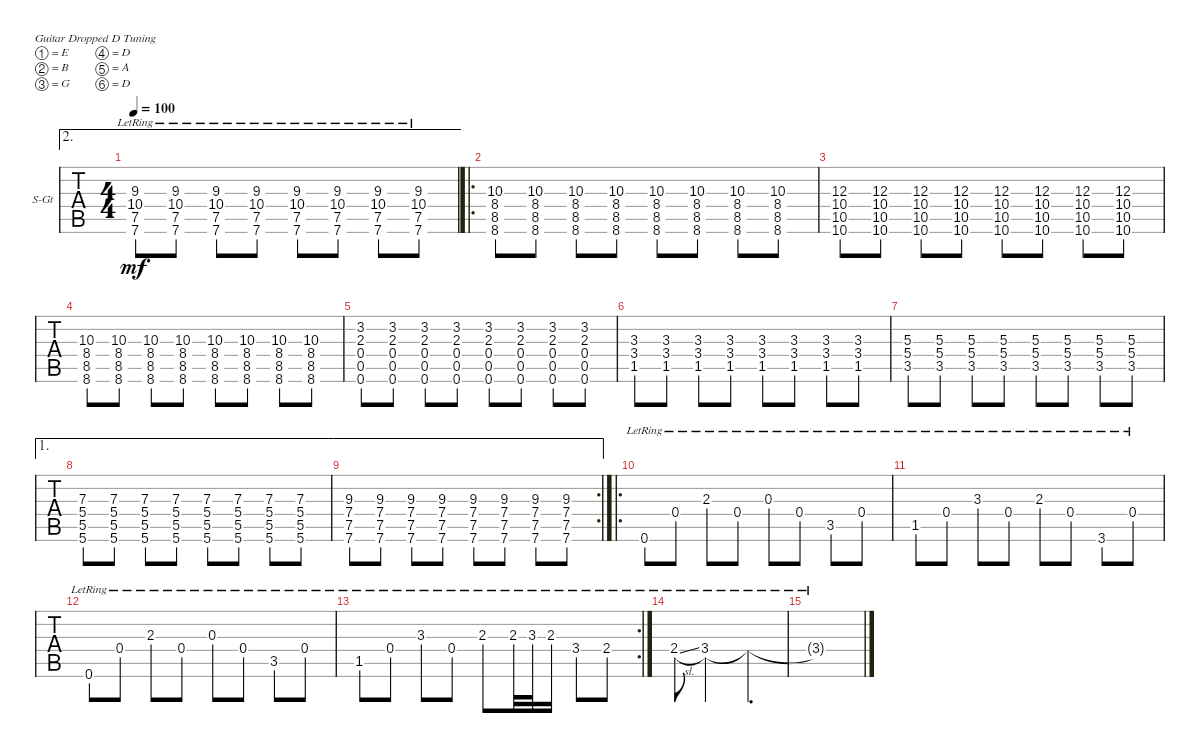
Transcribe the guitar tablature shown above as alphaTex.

\defaultSystemsLayout 4
\bracketExtendMode groupsimilarinstruments
\firstSystemTrackNameOrientation horizontal
\otherSystemsTrackNameOrientation horizontal
\track ("Steel Guitar" "S-Gt") {instrument acousticguitarsteel}
\staff {tabs}
\tuning (E4 B3 G3 D3 A2 D2)
\ae 2
\ts (4 4)
\tempo 100
\clef g2
\ks c
(7.6{lr} 7.5{lr} 10.4{lr} 9.3{lr}).8{dy mf} (7.6{lr} 7.5{lr} 10.4{lr} 9.3{lr}).8 (7.6{lr} 7.5{lr} 10.4{lr} 9.3{lr}).8 (7.6{lr} 7.5{lr} 10.4{lr} 9.3{lr}).8 (7.6{lr} 7.5{lr} 10.4{lr} 9.3{lr}).8 (7.6{lr} 7.5{lr} 10.4{lr} 9.3{lr}).8 (7.6{lr} 7.5{lr} 10.4{lr} 9.3{lr}).8 (7.6{lr} 7.5{lr} 10.4{lr} 9.3{lr}).8 |
\ro
(8.6 8.5 8.4 10.3).8 (8.6 8.5 8.4 10.3).8 (8.6 8.5 8.4 10.3).8 (8.6 8.5 8.4 10.3).8 (8.6 8.5 8.4 10.3).8 (8.6 8.5 8.4 10.3).8 (8.6 8.5 8.4 10.3).8 (8.6 8.5 8.4 10.3).8 |
(10.6 10.5 10.4 12.3).8 (10.6 10.5 10.4 12.3).8 (10.6 10.5 10.4 12.3).8 (10.6 10.5 10.4 12.3).8 (10.6 10.5 10.4 12.3).8 (10.6 10.5 10.4 12.3).8 (10.6 10.5 10.4 12.3).8 (10.6 10.5 10.4 12.3).8 |
(8.6 8.5 8.4 10.3).8 (8.6 8.5 8.4 10.3).8 (8.6 8.5 8.4 10.3).8 (8.6 8.5 8.4 10.3).8 (8.6 8.5 8.4 10.3).8 (8.6 8.5 8.4 10.3).8 (8.6 8.5 8.4 10.3).8 (8.6 8.5 8.4 10.3).8 |
(0.6 0.5 0.4 2.3 3.2).8 (0.6 0.5 0.4 2.3 3.2).8 (0.6 0.5 0.4 2.3 3.2).8 (0.6 0.5 0.4 2.3 3.2).8 (0.6 0.5 0.4 2.3 3.2).8 (0.6 0.5 0.4 2.3 3.2).8 (0.6 0.5 0.4 2.3 3.2).8 (0.6 0.5 0.4 2.3 3.2).8 |
(1.5 3.4 3.3).8 (1.5 3.4 3.3).8 (1.5 3.4 3.3).8 (1.5 3.4 3.3).8 (1.5 3.4 3.3).8 (1.5 3.4 3.3).8 (1.5 3.4 3.3).8 (1.5 3.4 3.3).8 |
(3.5 5.4 5.3).8 (3.5 5.4 5.3).8 (3.5 5.4 5.3).8 (3.5 5.4 5.3).8 (3.5 5.4 5.3).8 (3.5 5.4 5.3).8 (3.5 5.4 5.3).8 (3.5 5.4 5.3).8 |
\ae 1
(5.6 5.5 5.4 7.3).8 (5.6 5.5 5.4 7.3).8 (5.6 5.5 5.4 7.3).8 (5.6 5.5 5.4 7.3).8 (5.6 5.5 5.4 7.3).8 (5.6 5.5 5.4 7.3).8 (5.6 5.5 5.4 7.3).8 (5.6 5.5 5.4 7.3).8 |
\ae 1
\rc 2
(7.6 7.5 7.4 9.3).8 (7.6 7.5 7.4 9.3).8 (7.6 7.5 7.4 9.3).8 (7.6 7.5 7.4 9.3).8 (7.6 7.5 7.4 9.3).8 (7.6 7.5 7.4 9.3).8 (7.6 7.5 7.4 9.3).8 (7.6 7.5 7.4 9.3).8 |
\ro
0.6{lr}.8 0.4{lr}.8 2.3{lr}.8 0.4{lr}.8 0.3{lr}.8 0.4{lr}.8 3.5{lr}.8 0.4{lr}.8 |
1.5{lr}.8 0.4{lr}.8 3.3{lr}.8 0.4{lr}.8 2.3{lr}.8 0.4{lr}.8 3.6{lr}.8 0.4{lr}.8 |
0.6{lr}.8 0.4{lr}.8 2.3{lr}.8 0.4{lr}.8 0.3{lr}.8 0.4{lr}.8 3.5{lr}.8 0.4{lr}.8 |
\rc 2
1.5{lr}.8 0.4{lr}.8 3.3{lr}.8 0.4{lr}.8 2.3{lr}.8 2.3{lr}.32 3.3{lr}.32 2.3{lr}.16 3.4{lr}.8 2.4{lr}.8 |
2.4{sl lr}.8 3.4{lr}.2 3.4{lr t}.4{d} |
3.4{lr t}.1
